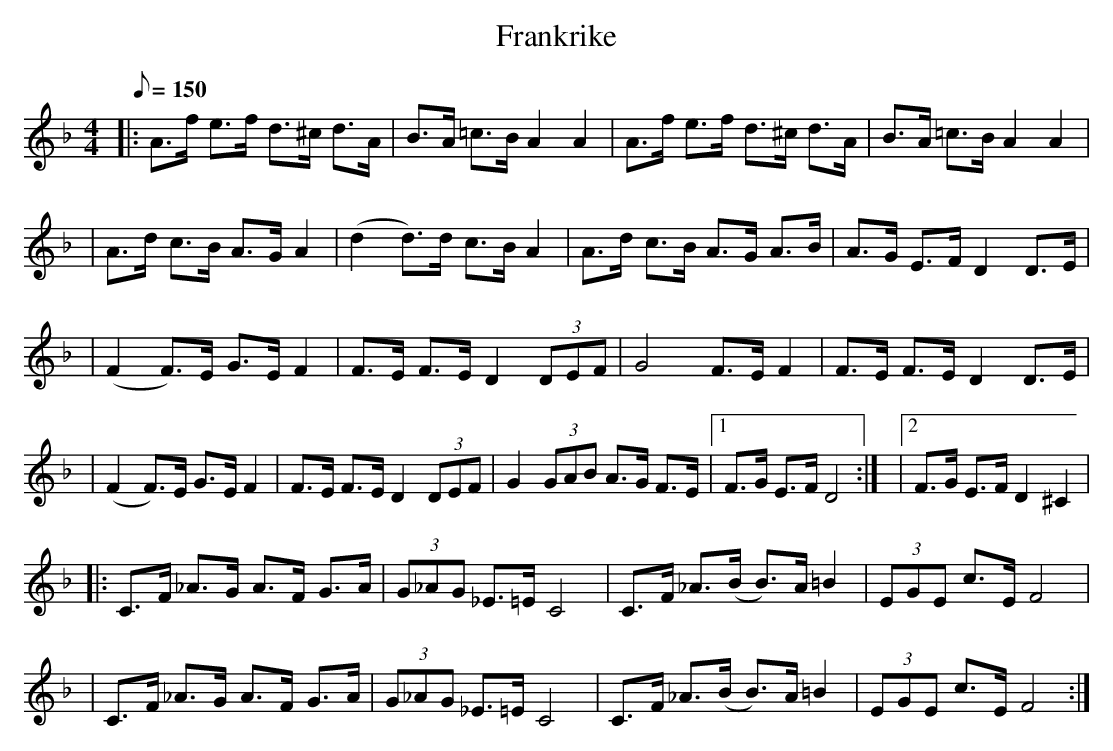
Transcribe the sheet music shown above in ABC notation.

X:1
T:Frankrike
M:4/4
L:1/8
Q:150
K:Dm
|: A>f e>f d>^c d>A | B>A =c>B A2 A2 |  A>f e>f d>^c d>A | B>A =c>B A2 A2 |
| A>d c>B A>G A2 | (d2 d)>d c>B A2 |  A>d c>B A>G A>B | A>G E>F D2 D>E |
| (F2 F)>E G>E F2 | F>E F>E D2 (3DEF | G4 F>E F2 | F>E F>E D2 D>E |
| (F2 F)>E G>E F2 | F>E F>E D2 (3DEF | G2 (3GAB A>G F>E |1 F>G E>F D4 :| |2 F>G E>F D2 ^C2 |
|: C>F _A>G A>F G>A | (3G_AG _E>=E C4 | C>F _A>(B B)>A =B2 | (3EGE c>E F4 |
| C>F _A>G A>F G>A | (3G_AG _E>=E C4 | C>F _A>(B B)>A =B2 | (3EGE c>E F4 :|
